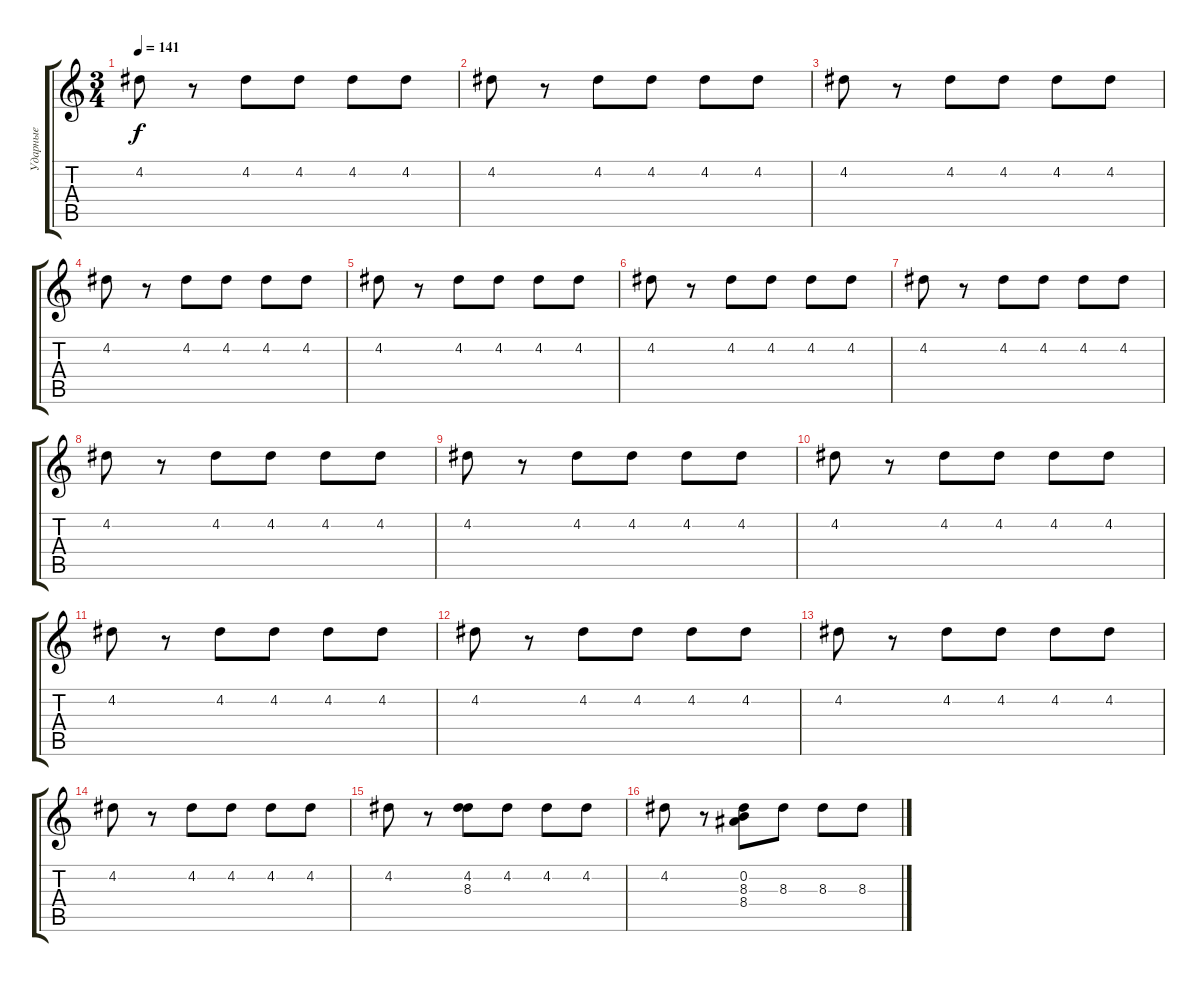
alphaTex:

\track ("Ударные" "Ударные") {instrument acousticguitarnylon}
\staff {score tabs}
\tuning (E4 B3 G3 D3 A2 E2) {hide}
\ts (3 4)
\tempo 141
\clef g2
\ks c
4.2.8{dy f} r.8 4.2.8 4.2.8 4.2.8 4.2.8 |
4.2.8 r.8 4.2.8 4.2.8 4.2.8 4.2.8 |
4.2.8 r.8 4.2.8 4.2.8 4.2.8 4.2.8 |
4.2.8 r.8 4.2.8 4.2.8 4.2.8 4.2.8 |
4.2.8 r.8 4.2.8 4.2.8 4.2.8 4.2.8 |
4.2.8 r.8 4.2.8 4.2.8 4.2.8 4.2.8 |
4.2.8 r.8 4.2.8 4.2.8 4.2.8 4.2.8 |
4.2.8 r.8 4.2.8 4.2.8 4.2.8 4.2.8 |
4.2.8 r.8 4.2.8 4.2.8 4.2.8 4.2.8 |
4.2.8 r.8 4.2.8 4.2.8 4.2.8 4.2.8 |
4.2.8 r.8 4.2.8 4.2.8 4.2.8 4.2.8 |
4.2.8 r.8 4.2.8 4.2.8 4.2.8 4.2.8 |
4.2.8 r.8 4.2.8 4.2.8 4.2.8 4.2.8 |
4.2.8 r.8 4.2.8 4.2.8 4.2.8 4.2.8 |
4.2.8 r.8 (4.2 8.3).8 4.2.8 4.2.8 4.2.8 |
4.2.8 r.8 (0.2 8.3 8.4).8 8.3.8 8.3.8 8.3.8
